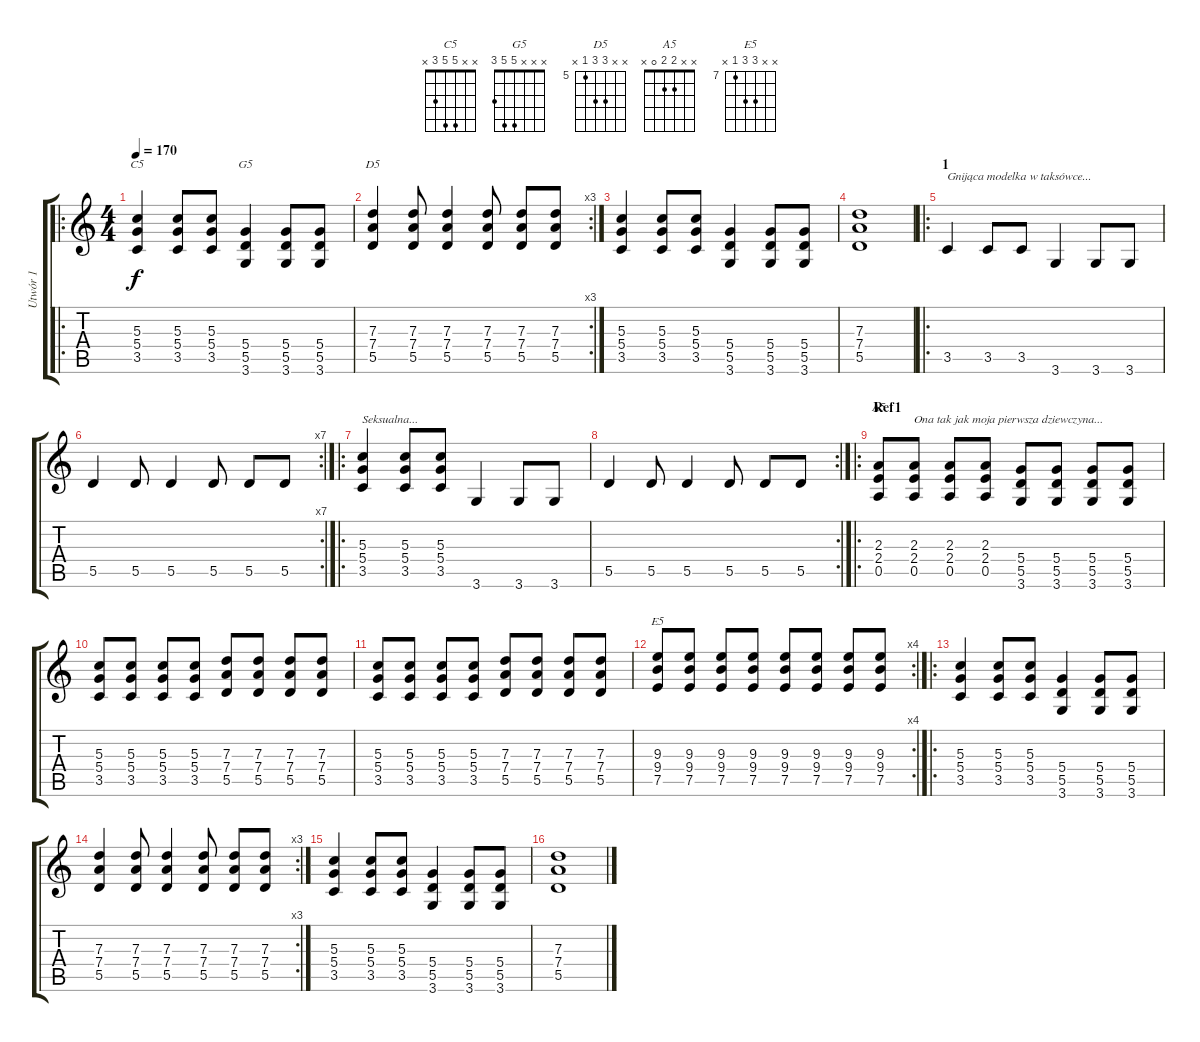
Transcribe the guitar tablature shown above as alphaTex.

\track ("Utwór 1" "Utwór 1") {instrument distortionguitar}
\staff {score tabs}
\tuning (E4 B3 G3 D3 A2 E2) {hide}
\chord ("C5" x x 5 5 3 x)
\chord ("G5" x x x 5 5 3)
\chord ("D5" x x 7 7 5 x) {firstfret 5}
\chord ("A5" x x 2 2 0 x)
\chord ("E5" x x 9 9 7 x) {firstfret 7}
\ro
\ts (4 4)
\tempo 170
\clef g2
\ks c
(5.3 5.4 3.5).4{ch "C5" dy f instrument distortionguitar} (5.3 5.4 3.5).8 (5.3 5.4 3.5).8 (5.4 5.5 3.6).4{ch "G5"} (5.4 5.5 3.6).8 (5.4 5.5 3.6).8 |
\rc 3
(7.3 7.4 5.5).4{ch "D5"} (7.3 7.4 5.5).8 (7.3 7.4 5.5).4 (7.3 7.4 5.5).8 (7.3 7.4 5.5).8 (7.3 7.4 5.5).8 |
(5.3 5.4 3.5).4 (5.3 5.4 3.5).8 (5.3 5.4 3.5).8 (5.4 5.5 3.6).4 (5.4 5.5 3.6).8 (5.4 5.5 3.6).8 |
(7.3 7.4 5.5).1 |
\ro
\section ("" "1")
3.5.4{txt "Gnijąca modelka w taksówce..."} 3.5.8 3.5.8 3.6.4 3.6.8 3.6.8 |
\rc 7
5.5.4 5.5.8 5.5.4 5.5.8 5.5.8 5.5.8 |
\ro
(5.3 5.4 3.5).4{txt "Seksualna..."} (5.3 5.4 3.5).8 (5.3 5.4 3.5).8 3.6.4 3.6.8 3.6.8 |
\rc 2
5.5.4 5.5.8 5.5.4 5.5.8 5.5.8 5.5.8 |
\ro
\section ("" "Ref1")
(2.3 2.4 0.5).8{ch "A5"} (2.3 2.4 0.5).8{txt "Ona tak jak moja pierwsza dziewczyna..."} (2.3 2.4 0.5).8 (2.3 2.4 0.5).8 (5.4 5.5 3.6).8 (5.4 5.5 3.6).8 (5.4 5.5 3.6).8 (5.4 5.5 3.6).8 |
(5.3 5.4 3.5).8 (5.3 5.4 3.5).8 (5.3 5.4 3.5).8 (5.3 5.4 3.5).8 (7.3 7.4 5.5).8 (7.3 7.4 5.5).8 (7.3 7.4 5.5).8 (7.3 7.4 5.5).8 |
(5.3 5.4 3.5).8 (5.3 5.4 3.5).8 (5.3 5.4 3.5).8 (5.3 5.4 3.5).8 (7.3 7.4 5.5).8 (7.3 7.4 5.5).8 (7.3 7.4 5.5).8 (7.3 7.4 5.5).8 |
\rc 4
(9.3 9.4 7.5).8{ch "E5"} (9.3 9.4 7.5).8 (9.3 9.4 7.5).8 (9.3 9.4 7.5).8 (9.3 9.4 7.5).8 (9.3 9.4 7.5).8 (9.3 9.4 7.5).8 (9.3 9.4 7.5).8 |
\ro
(5.3 5.4 3.5).4 (5.3 5.4 3.5).8 (5.3 5.4 3.5).8 (5.4 5.5 3.6).4 (5.4 5.5 3.6).8 (5.4 5.5 3.6).8 |
\rc 3
(7.3 7.4 5.5).4 (7.3 7.4 5.5).8 (7.3 7.4 5.5).4 (7.3 7.4 5.5).8 (7.3 7.4 5.5).8 (7.3 7.4 5.5).8 |
(5.3 5.4 3.5).4 (5.3 5.4 3.5).8 (5.3 5.4 3.5).8 (5.4 5.5 3.6).4 (5.4 5.5 3.6).8 (5.4 5.5 3.6).8 |
(7.3 7.4 5.5).1
